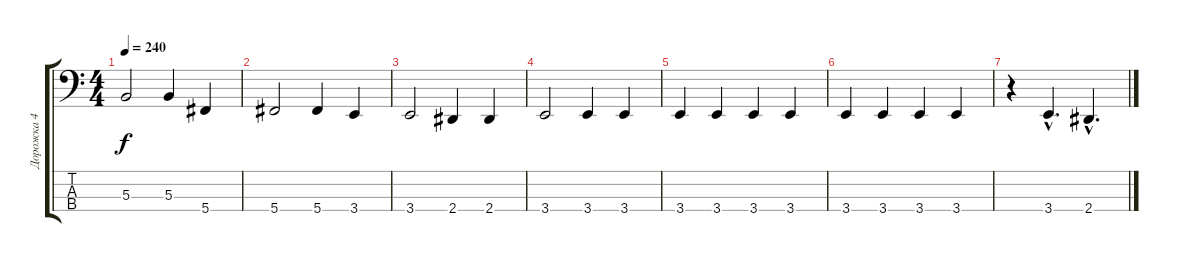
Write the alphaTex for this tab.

\track ("Дорожка 4" "Дорожка 4") {instrument electricbassfinger}
\staff {score tabs}
\tuning (E2 B1 Gb1 Db1) {hide}
\ts (4 4)
\tempo 240
\clef f4
\ks c
5.3.2{dy f} 5.3.4 5.4.4 |
5.4.2 5.4.4 3.4.4 |
3.4.2 2.4.4 2.4.4 |
3.4.2 3.4.4 3.4.4 |
3.4.4 3.4.4 3.4.4 3.4.4 |
3.4.4 3.4.4 3.4.4 3.4.4 |
r.4 3.4{hac}.4{d} 2.4{hac}.4{d}
